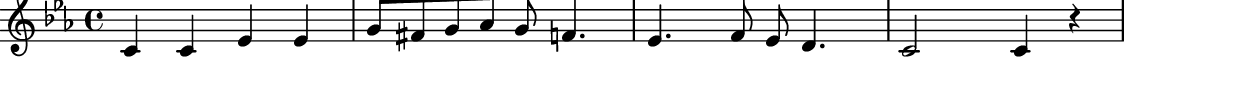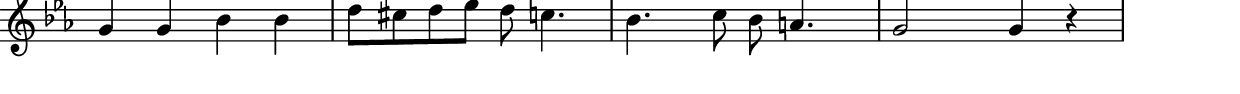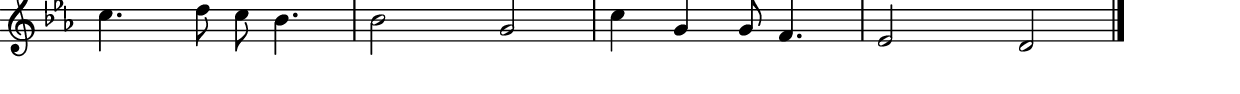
% MusicXML to Lilypond converter by Kovi

szovegAAA = \lyricmode {  "Egy" "asz" -- "szony" -- "nak" "ki" -- "lenc" "a" "le" -- "á" -- "nya," "nem" "győ" -- "zi" "szám" -- "lál" -- "ni." "Min" -- "den" "es" -- "te" "ki" -- "áll" "a" "ka" -- "pu" -- "ba, s" "el" -- "kezd" "ki" -- "a" -- "bál" -- "ni:" "Er" -- "zsi," "Pi" -- "ri," "Sá" -- "ri," "Ju" -- "lis" -- "ka," "Ro" -- "zá" -- "li,"  }

szovegAAB = \lyricmode {  "El" -- "la," "Bel" -- "la," "Ju" -- "ci," "Ka" -- "ro" -- "li" -- "na," "gyer" -- "tek" "va" -- "cso" -- "rál" -- "ni!"  \skip 4  \skip 4  \skip 4  \skip 4  \skip 4  \skip 4  \skip 4  \skip 4  \skip 4  \skip 4  \skip 4  \skip 4  \skip 4  \skip 4  \skip 4  \skip 4  \skip 4  \skip 4  \skip 4  \skip 4  \skip 4  \skip 4  \skip 4  \skip 4  \skip 4  \skip 4  \skip 4  }

% Analyzing...
% 1 parts
% 1 Staff
% forceBassClefActive = 
melody = {
% 46 notes in the part
% 1 voices

\new Staff
\new Voice {
% 46 notes
% 12 mesaures

\override Score.RehearsalMark #'break-visibility = #begin-of-line-invisible
% Measure 1
\clef "treble"
\key ees \major
\time 4/4 
c'4 c'4 ees'4 ees'4 
% Measure 2
g'8 fis'8 g'8 aes'8 g'8 f'4. 
% Measure 3
ees'4. f'8 ees'8 d'4. 
% Measure 4
c'2 c'4 r4 
\override Score.RehearsalMark #'self-alignment-X = #RIGHT
\mark \markup{\fontsize #-0.5 {"Fine"}}

% Measure 5
\break
g'4 g'4 bes'4 bes'4 
% Measure 6
d''8 cis''8 d''8 ees''8 d''8 c''4. 
% Measure 7
bes'4. c''8 bes'8 a'4. 
% Measure 8
g'2 g'4 r4 
% Measure 9
\break
c''4. d''8 c''8 bes'4. 
% Measure 10
bes'2 g'2 
% Measure 11
c''4 g'4 g'8 f'4. 
% Measure 12
ees'2 d'2 \bar "|." 
} % voice
} % melody


harmonies = \chordmode {
% 14 chords
\germanChords
c4:m s4 s4 s4 g4 s4 s4 s4 c4:m s4 g4 s4 c4:m s4 s4 s4 g4 s4 s4 s4 d4 s4 s4 s4 g4 s4 d4 s4 g4 s4 s4 s4 f4:m s4 s4 s4 g4 s4 s4 s4 c4:m s4 s4 s4 g4
}

\include "../../definitions.ly"
